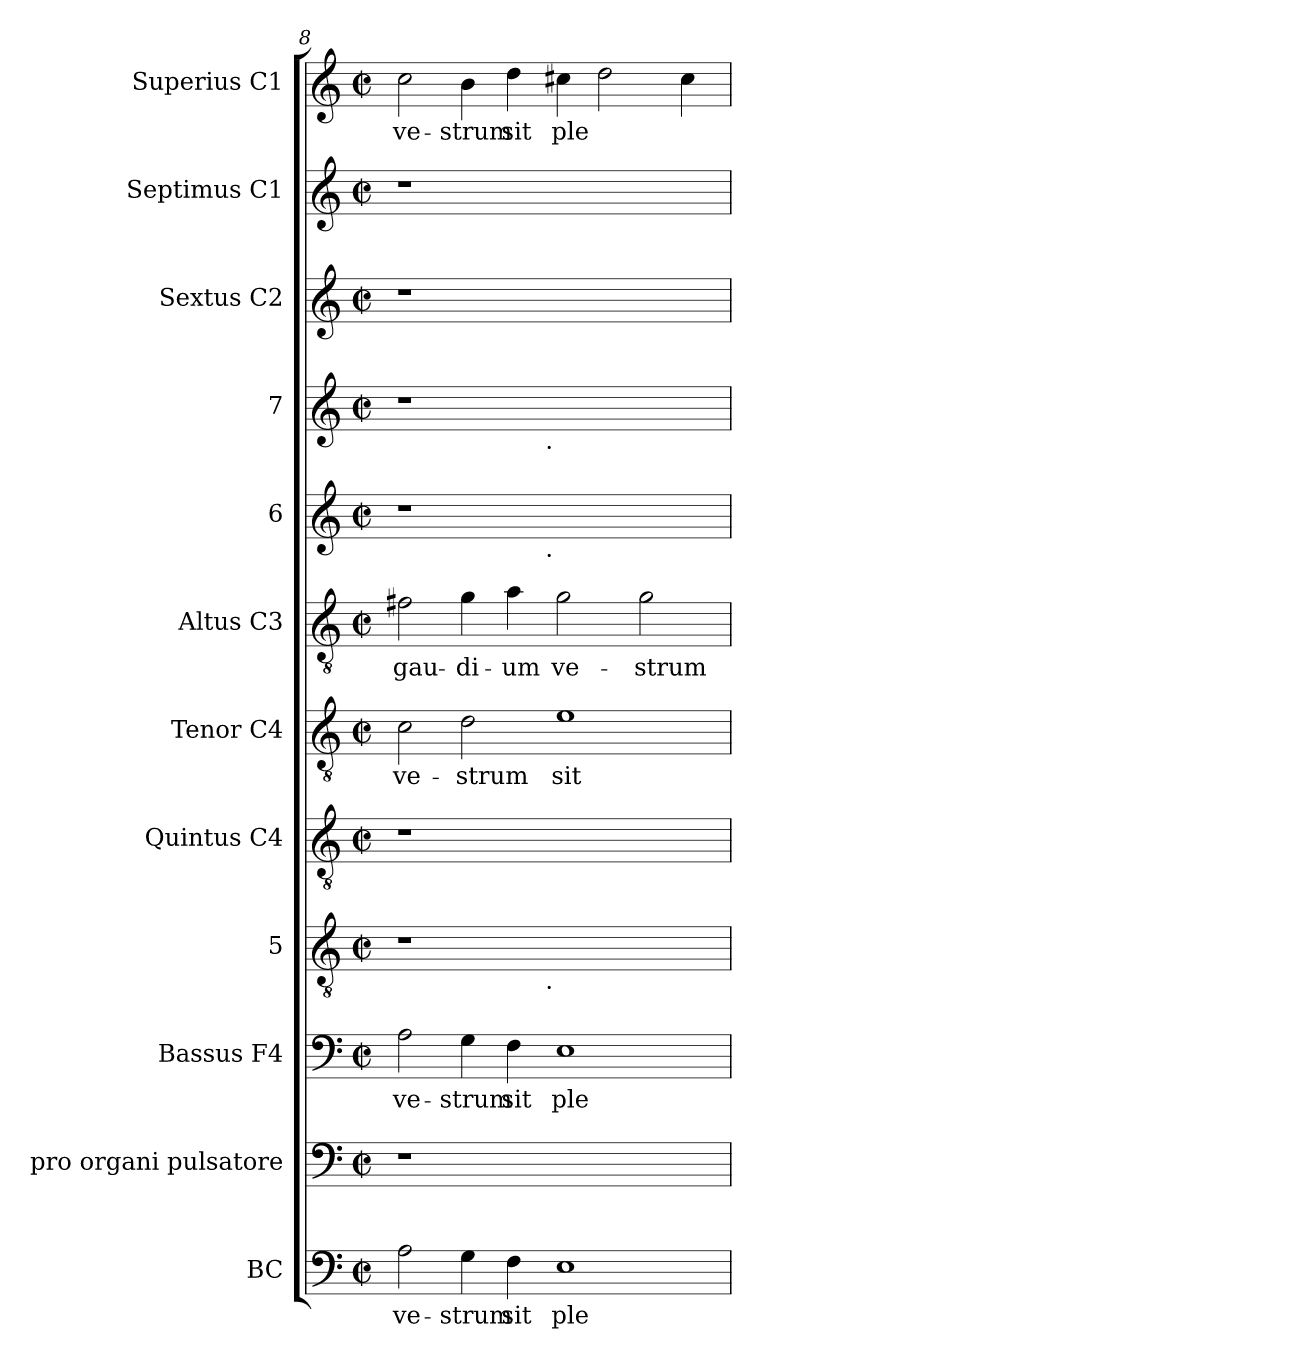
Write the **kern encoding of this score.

**kern	**text	**kern	**kern	**text	**kern	**kern	**kern	**text	**kern	**text	**kern	**kern	**kern	**kern	**kern	**text
*part12	*part12	*part11	*part10	*part10	*part9	*part8	*part7	*part7	*part6	*part6	*part5	*part4	*part3	*part2	*part1	*part1
*staff12	*staff12	*staff11	*staff10	*staff10	*staff9	*staff8	*staff7	*staff7	*staff6	*staff6	*staff5	*staff4	*staff3	*staff2	*staff1	*staff1
*I"BC	*	*I"pro organi  pulsatore	*I"Bassus  F4	*	*I"5	*I"Quintus  C4	*I"Tenor  C4	*	*I"Altus  C3	*	*I"6	*I"7	*I"Sextus  C2	*I"Septimus  C1	*I"Superius  C1	*
*I'BC	*	*	*I'B	*	*	*	*I'T	*	*I'A	*	*	*	*	*	*I'S	*
*clefF4	*	*clefF4	*clefF4	*	*clefGv2	*clefGv2	*clefGv2	*	*clefGv2	*	*clefG2	*clefG2	*clefG2	*clefG2	*clefG2	*
*k[]	*	*k[]	*k[]	*	*k[]	*k[]	*k[]	*	*k[]	*	*k[]	*k[]	*k[]	*k[]	*k[]	*
*C:	*	*C:	*C:	*	*C:	*C:	*C:	*	*C:	*	*C:	*C:	*C:	*C:	*C:	*
*M2/2	*	*M2/2	*M2/2	*	*M2/2	*M2/2	*M2/2	*	*M2/2	*	*M2/2	*M2/2	*M2/2	*M2/2	*M2/2	*
*met(c|)	*	*met(c|)	*met(c|)	*	*met(c|)	*met(c|)	*met(c|)	*	*met(c|)	*	*met(c|)	*met(c|)	*met(c|)	*met(c|)	*met(c|)	*
=8	=8	=8	=8	=8	=8	=8	=8	=8	=8	=8	=8	=8	=8	=8	=8	=8
!	!LO:LY:a:cj	!	!	!LO:LY:b:cj	!	!	!	!LO:LY:b:cj	!	!LO:LY:b:cj	!	!	!	!	!	!LO:LY:b:cj
*	*	*	*	*	*^	*	*	*	*	*	*^	*^	*	*	*	*
2A\	ve-	1r	2A\	ve-	1r	2ryy	1r	2c\	ve-	2f#X\	gau-	1r	2ryy	1r	2ryy	1r	1r	2cc\	ve-
!	!LO:LY:a:cj	!	!	!LO:LY:b:cj	!	!	!	!	!LO:LY:b:cj	!	!LO:LY:b:cj	!	!	!	!	!	!	!	!LO:LY:b:cj
4G\	-strum	.	4G\	-strum	.	4...ryy	.	2d\	-strum	4g\	-di-	.	4...ryy	.	4...ryy	.	.	4b\	-strum
!	!LO:LY:a:cj	!	!	!LO:LY:b:cj	!	!	!	!	!	!	!LO:LY:b:cj	!	!	!	!	!	!	!	!LO:LY:b:cj
4F\	sit	.	4F\	sit	.	.	.	.	.	4a\	-um	.	.	.	.	.	.	4dd\	sit
!	!	!	!	!	!	!	!	!	!	!	!	!	!	!	!LO:TX:b:t=.	!	!	!	!
!	!	!	!	!	!	!	!	!	!	!	!	!	!LO:TX:b:t=.	!	!	!	!	!	!
!	!	!	!	!	!	!LO:TX:b:t=.	!	!	!	!	!	!	!	!	!	!	!	!	!
.	.	.	.	.	.	1ryy	.	.	.	.	.	.	1ryy	.	1ryy	.	.	.	.
!	!LO:LY:a:cj	!	!	!LO:LY:b:cj	!	!	!	!	!LO:LY:b:cj	!	!LO:LY:b:cj	!	!	!	!	!	!	!	!LO:LY:b:cj
1E	ple-	1ryy	1E	ple-	1ryy	.	1ryy	1e	sit	2g\	ve-	1ryy	.	1ryy	.	1ryy	1ryy	4cc#X\	ple-
!	!	!	!	!	!	!	!	!	!	!	!	!	!	!	!	!	!	!	!LO:LY:b:cj
.	.	.	.	.	.	.	.	.	.	.	.	.	.	.	.	.	.	2dd\	--
!	!	!	!	!	!	!	!	!	!	!	!LO:LY:b:cj	!	!	!	!	!	!	!	!
.	.	.	.	.	.	.	.	.	.	2g\	-strum	.	.	.	.	.	.	.	.
!	!	!	!	!	!	!	!	!	!	!	!	!	!	!	!	!	!	!	!LO:LY:b:cj
.	.	.	.	.	.	.	.	.	.	.	.	.	.	.	.	.	.	4cc#\	--
.	.	.	.	.	.	32ryy	.	.	.	.	.	.	32ryy	.	32ryy	.	.	.	.
*	*	*	*	*	*	*	*	*	*	*	*	*v	*v	*	*	*	*	*	*
*	*	*	*	*	*v	*v	*	*	*	*	*	*	*v	*v	*	*	*	*
=	=	=	=	=	=	=	=	=	=	=	=	=	=	=	=	=
*-	*-	*-	*-	*-	*-	*-	*-	*-	*-	*-	*-	*-	*-	*-	*-	*-
